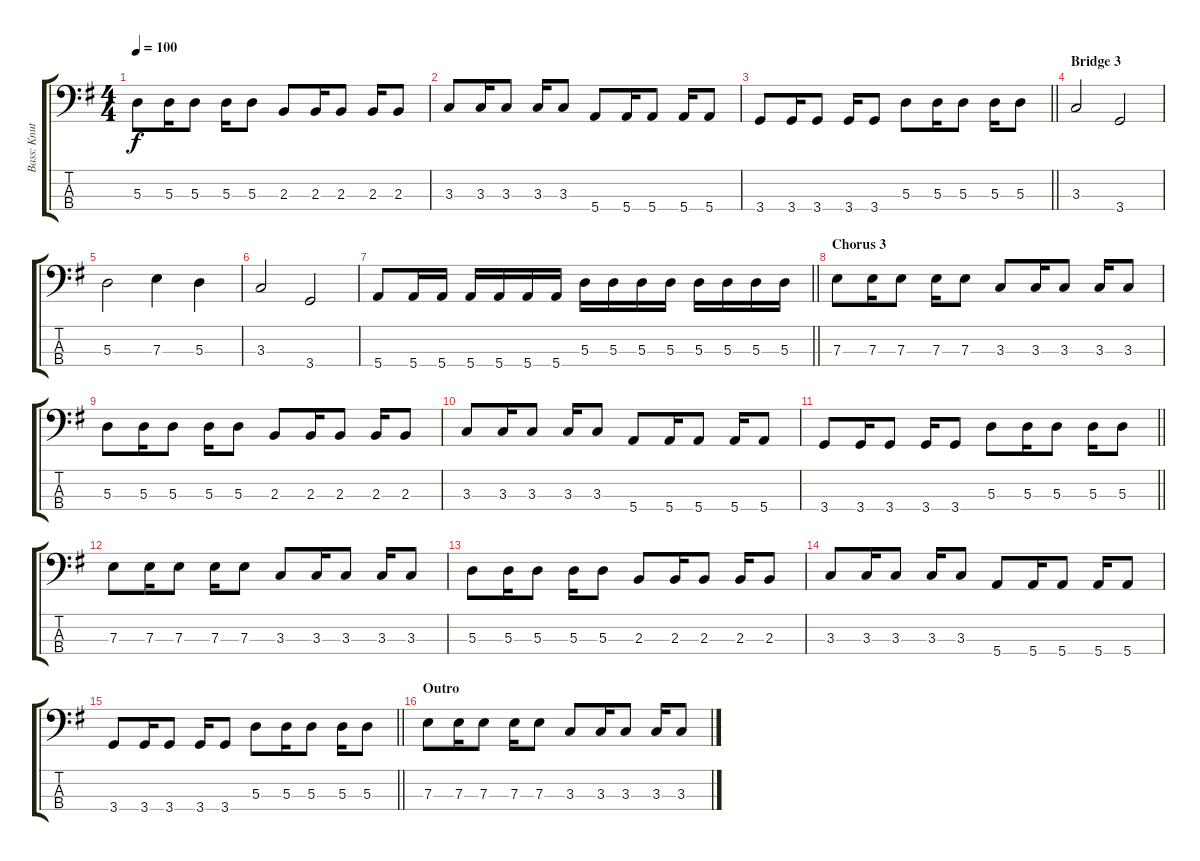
\track ("Bass: Knut Egil Tøftum" "Bass: Knut") {instrument electricbassfinger}
\staff {score tabs}
\tuning (G2 D2 A1 E1) {hide}
\ts (4 4)
\tempo 100
\clef f4
\ks eminor
5.3.8{dy f} 5.3.16 5.3.8 5.3.16 5.3.8 2.3.8 2.3.16 2.3.8 2.3.16 2.3.8 |
3.3.8 3.3.16 3.3.8 3.3.16 3.3.8 5.4.8 5.4.16 5.4.8 5.4.16 5.4.8 |
\barLineRight lightlight
3.4.8 3.4.16 3.4.8 3.4.16 3.4.8 5.3.8 5.3.16 5.3.8 5.3.16 5.3.8 |
\section ("" "Bridge 3")
3.3.2 3.4.2 |
5.3.2 7.3.4 5.3.4 |
3.3.2 3.4.2 |
\barLineRight lightlight
5.4.8 5.4.16 5.4.16 5.4.16 5.4.16 5.4.16 5.4.16 5.3.16 5.3.16 5.3.16 5.3.16 5.3.16 5.3.16 5.3.16 5.3.16 |
\section ("" "Chorus 3")
7.3.8 7.3.16 7.3.8 7.3.16 7.3.8 3.3.8 3.3.16 3.3.8 3.3.16 3.3.8 |
5.3.8 5.3.16 5.3.8 5.3.16 5.3.8 2.3.8 2.3.16 2.3.8 2.3.16 2.3.8 |
3.3.8 3.3.16 3.3.8 3.3.16 3.3.8 5.4.8 5.4.16 5.4.8 5.4.16 5.4.8 |
\barLineRight lightlight
3.4.8 3.4.16 3.4.8 3.4.16 3.4.8 5.3.8 5.3.16 5.3.8 5.3.16 5.3.8 |
7.3.8 7.3.16 7.3.8 7.3.16 7.3.8 3.3.8 3.3.16 3.3.8 3.3.16 3.3.8 |
5.3.8 5.3.16 5.3.8 5.3.16 5.3.8 2.3.8 2.3.16 2.3.8 2.3.16 2.3.8 |
3.3.8 3.3.16 3.3.8 3.3.16 3.3.8 5.4.8 5.4.16 5.4.8 5.4.16 5.4.8 |
\barLineRight lightlight
3.4.8 3.4.16 3.4.8 3.4.16 3.4.8 5.3.8 5.3.16 5.3.8 5.3.16 5.3.8 |
\section ("" "Outro")
7.3.8 7.3.16 7.3.8 7.3.16 7.3.8 3.3.8 3.3.16 3.3.8 3.3.16 3.3.8
